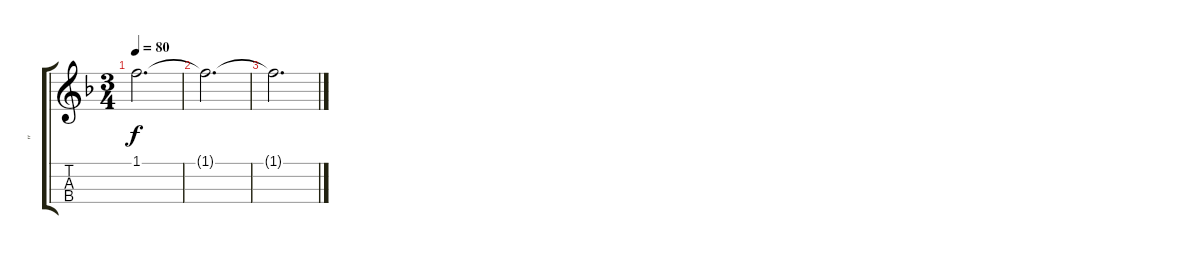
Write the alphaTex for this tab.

\track ("\"" "\"") {instrument violin}
\staff {score tabs}
\tuning (E5 A4 D4 G3) {hide}
\ts (3 4)
\tempo 80
\clef g2
\ks f
1.1.2{d dy f volume 1} |
1.1{t}.2{d} |
1.1{t}.2{d}
